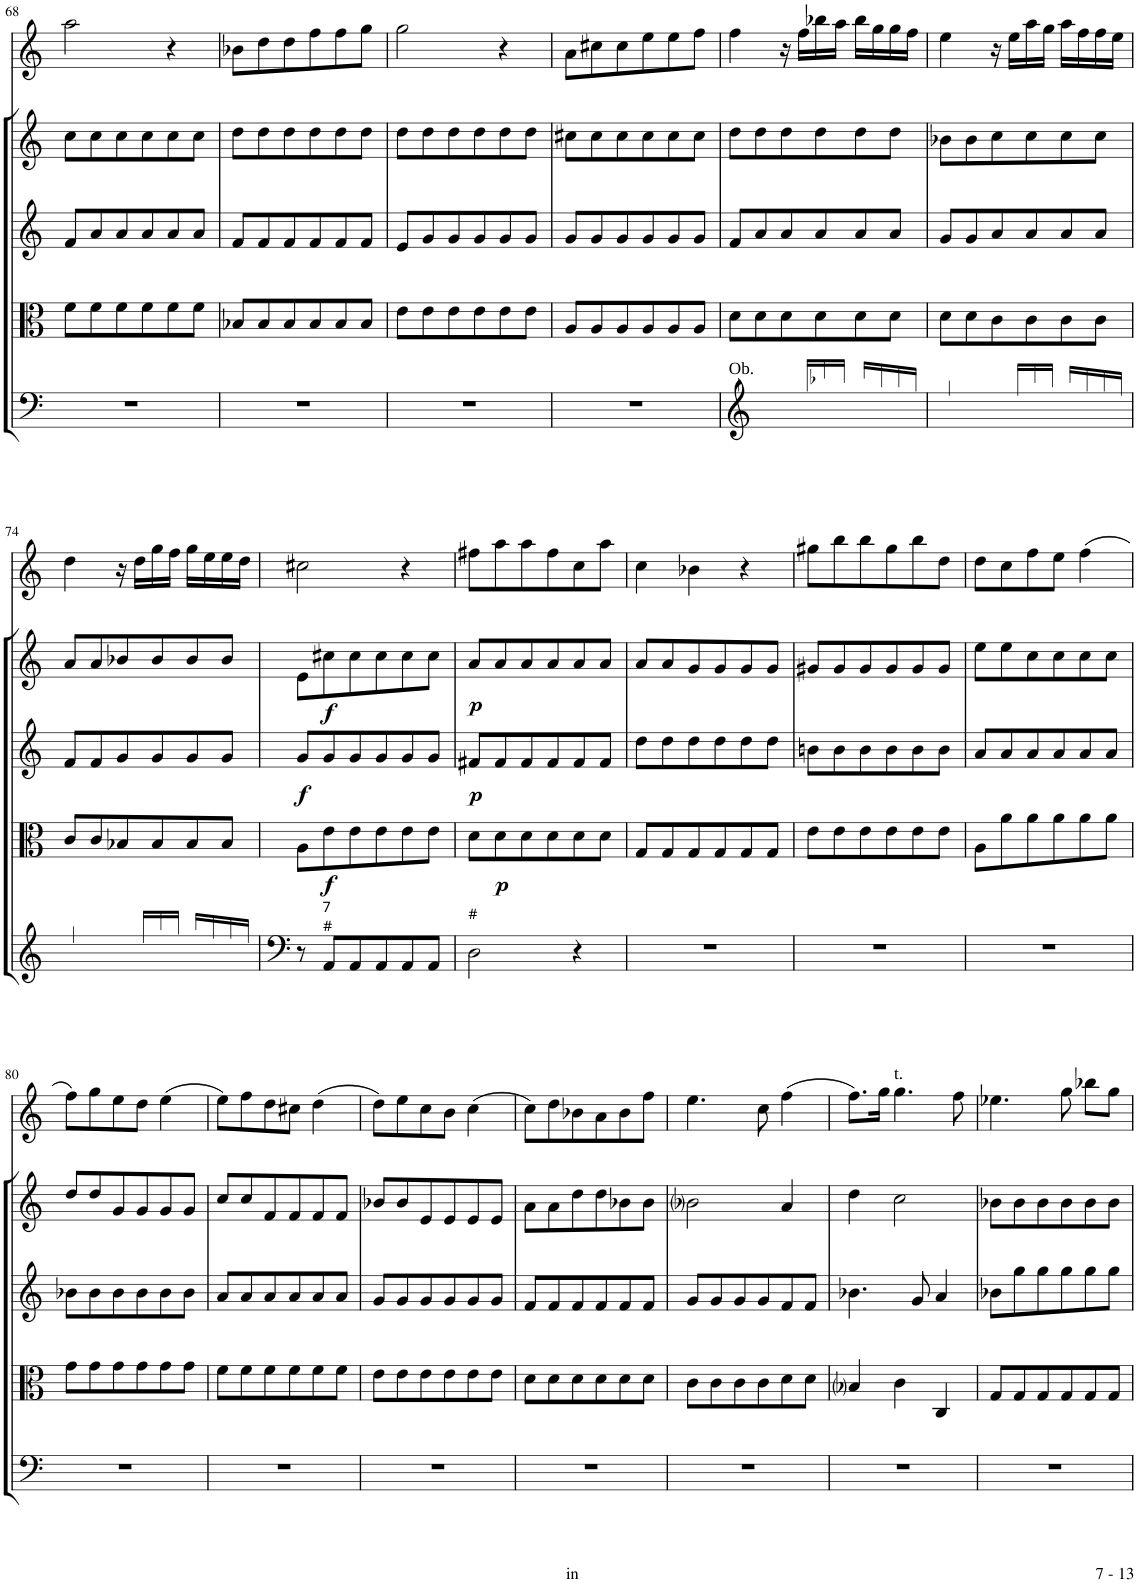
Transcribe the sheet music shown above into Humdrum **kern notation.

**kern	**kern	**dynam	**kern	**dynam	**kern	**dynam	**kern
*part5	*part4	*part4	*part3	*part3	*part2	*part2	*part1
*staff5	*staff4	*staff4	*staff3	*staff3	*staff2	*staff2	*staff1
*I"Organo  e Violoncello	*I"Alto Viola	*	*I"Violino Secondo	*	*I"Violino Primo	*	*I"Oboe
*I'Vc	*I'Vla	*	*I'Vln	*	*I'Vln	*	*I'Ob
!!LO:PB:g=z
*clefF4	*clefC3	*	*clefG2	*	*clefG2	*	*clefG2
*k[]	*k[]	*	*k[]	*	*k[]	*	*k[]
*M3/4	*M3/4	*	*M3/4	*	*M3/4	*	*M3/4
=68	=68	=68	=68	=68	=68	=68	=68
2.r	8f\L	.	8f/L	.	8cc\L	.	2aa\
.	8f\	.	8a/	.	8cc\	.	.
.	8f\	.	8a/	.	8cc\	.	.
.	8f\	.	8a/	.	8cc\	.	.
.	8f\	.	8a/	.	8cc\	.	4r
.	8f\J	.	8a/J	.	8cc\J	.	.
=69	=69	=69	=69	=69	=69	=69	=69
2.r	8B-X/L	.	8f/L	.	8dd\L	.	8b-X\L
.	8B-/	.	8f/	.	8dd\	.	8dd\
.	8B-/	.	8f/	.	8dd\	.	8dd\
.	8B-/	.	8f/	.	8dd\	.	8ff\
.	8B-/	.	8f/	.	8dd\	.	8ff\
.	8B-/J	.	8f/J	.	8dd\J	.	8gg\J
=70	=70	=70	=70	=70	=70	=70	=70
2.r	8e\L	.	8e/L	.	8dd\L	.	2gg\
.	8e\	.	8g/	.	8dd\	.	.
.	8e\	.	8g/	.	8dd\	.	.
.	8e\	.	8g/	.	8dd\	.	.
.	8e\	.	8g/	.	8dd\	.	4r
.	8e\J	.	8g/J	.	8dd\J	.	.
=71	=71	=71	=71	=71	=71	=71	=71
2.r	8A/L	.	8g/L	.	8cc#X\L	.	8a\L
.	8A/	.	8g/	.	8cc#\	.	8cc#X\
.	8A/	.	8g/	.	8cc#\	.	8cc#\
.	8A/	.	8g/	.	8cc#\	.	8ee\
.	8A/	.	8g/	.	8cc#\	.	8ee\
.	8A/J	.	8g/J	.	8cc#\J	.	8ff\J
=72	=72	=72	=72	=72	=72	=72	=72
!LO:TX:a:t=Ob.	!	!	!	!	!	!	!
4ff!/	8d\L	.	8f/L	.	8dd\L	.	4ff\
.	8d\	.	8a/	.	8dd\	.	.
16ryy	8d\	.	8a/	.	8dd\	.	16r
16ff!/LL	.	.	.	.	.	.	16ff\LL
16bb-X!/	8d\	.	8a/	.	8dd\	.	16bb-X\
16aa!/JJ	.	.	.	.	.	.	16aa\JJ
16bb-!/LL	8d\	.	8a/	.	8dd\	.	16bb-\LL
16gg!/	.	.	.	.	.	.	16gg\
16gg!/	8d\J	.	8a/J	.	8dd\J	.	16gg\
16ff!/JJ	.	.	.	.	.	.	16ff\JJ
=73	=73	=73	=73	=73	=73	=73	=73
4ee!/	8d\L	.	8g/L	.	8b-X\L	.	4ee\
.	8d\	.	8g/	.	8b-\	.	.
16ryy	8c\	.	8a/	.	8cc\	.	16r
16ee!/LL	.	.	.	.	.	.	16ee\LL
16aa!/	8c\	.	8a/	.	8cc\	.	16aa\
16gg!/JJ	.	.	.	.	.	.	16gg\JJ
16aa!/LL	8c\	.	8a/	.	8cc\	.	16aa\LL
16ff!/	.	.	.	.	.	.	16ff\
16ff!/	8c\J	.	8a/J	.	8cc\J	.	16ff\
16ee!/JJ	.	.	.	.	.	.	16ee\JJ
!!LO:LB:g=z
=74	=74	=74	=74	=74	=74	=74	=74
4dd!/	8c/L	.	8f/L	.	8a/L	.	4dd\
.	8c/	.	8f/	.	8a/	.	.
16ryy	8B-X/	.	8g/	.	8b-X/	.	16r
16dd!/LL	.	.	.	.	.	.	16dd\LL
16gg!/	8B-/	.	8g/	.	8b-/	.	16gg\
16ff!/JJ	.	.	.	.	.	.	16ff\JJ
16gg!/LL	8B-/	.	8g/	.	8b-/	.	16gg\LL
16ee!/	.	.	.	.	.	.	16ee\
16ee!/	8B-/J	.	8g/J	.	8b-/J	.	16ee\
16dd!/JJ	.	.	.	.	.	.	16dd\JJ
=75	=75	=75	=75	=75	=75	=75	=75
!	!	!	!	!LO:DY:b	!	!	!
8r	8A\L	.	8g/L	f	8e\L	.	2cc#X\
!LO:TX:a:t=7	!	!	!	!	!	!	!
!LO:TX:a:t=#	!	!	!	!	!	!	!
!	!	!LO:DY:b	!	!	!	!LO:DY:b	!
8AA/L	8e\	f	8g/	.	8cc#X\	f	.
8AA/	8e\	.	8g/	.	8cc#\	.	.
8AA/	8e\	.	8g/	.	8cc#\	.	.
8AA/	8e\	.	8g/	.	8cc#\	.	4r
8AA/J	8e\J	.	8g/J	.	8cc#\J	.	.
=76	=76	=76	=76	=76	=76	=76	=76
!LO:TX:a:t=#	!	!	!	!	!	!	!
!	!	!	!	!LO:DY:b	!	!LO:DY:b	!
2D\	8d\L	.	8f#X/L	p	8a/L	p	8ff#X\L
!	!	!LO:DY:b	!	!	!	!	!
.	8d\	p	8f#/	.	8a/	.	8aa\
.	8d\	.	8f#/	.	8a/	.	8aa\
.	8d\	.	8f#/	.	8a/	.	8ff#\
4r	8d\	.	8f#/	.	8a/	.	8cc\
.	8d\J	.	8f#/J	.	8a/J	.	8aa\J
=77	=77	=77	=77	=77	=77	=77	=77
2.r	8G/L	.	8dd\L	.	8a/L	.	4cc\
.	8G/	.	8dd\	.	8a/	.	.
.	8G/	.	8dd\	.	8g/	.	4b-X\
.	8G/	.	8dd\	.	8g/	.	.
.	8G/	.	8dd\	.	8g/	.	4r
.	8G/J	.	8dd\J	.	8g/J	.	.
=78	=78	=78	=78	=78	=78	=78	=78
2.r	8e\L	.	8bn\L	.	8g#X/L	.	8gg#X\L
.	8e\	.	8b\	.	8g#/	.	8bb\
.	8e\	.	8b\	.	8g#/	.	8bb\
.	8e\	.	8b\	.	8g#/	.	8gg#\
.	8e\	.	8b\	.	8g#/	.	8bb\
.	8e\J	.	8b\J	.	8g#/J	.	8dd\J
=79	=79	=79	=79	=79	=79	=79	=79
2.r	8A\L	.	8a/L	.	8ee\L	.	8dd\L
.	8a\	.	8a/	.	8ee\	.	8cc\
.	8a\	.	8a/	.	8cc\	.	8ff\
.	8a\	.	8a/	.	8cc\	.	8ee\J
.	8a\	.	8a/	.	8cc\	.	(4ff\
.	8a\J	.	8a/J	.	8cc\J	.	.
!!LO:LB:g=z
=80	=80	=80	=80	=80	=80	=80	=80
2.r	8g\L	.	8b-X\L	.	8dd/L	.	8ff\L)
.	8g\	.	8b-\	.	8dd/	.	8gg\
.	8g\	.	8b-\	.	8g/	.	8ee\
.	8g\	.	8b-\	.	8g/	.	8dd\J
.	8g\	.	8b-\	.	8g/	.	(4ee\
.	8g\J	.	8b-\J	.	8g/J	.	.
=81	=81	=81	=81	=81	=81	=81	=81
2.r	8f\L	.	8a/L	.	8cc/L	.	8ee\L)
.	8f\	.	8a/	.	8cc/	.	8ff\
.	8f\	.	8a/	.	8f/	.	8dd\
.	8f\	.	8a/	.	8f/	.	8cc#X\J
.	8f\	.	8a/	.	8f/	.	(4dd\
.	8f\J	.	8a/J	.	8f/J	.	.
=82	=82	=82	=82	=82	=82	=82	=82
2.r	8e\L	.	8g/L	.	8b-X/L	.	8dd\L)
.	8e\	.	8g/	.	8b-/	.	8ee\
.	8e\	.	8g/	.	8e/	.	8cc\
.	8e\	.	8g/	.	8e/	.	8b\J
.	8e\	.	8g/	.	8e/	.	(4cc\
.	8e\J	.	8g/J	.	8e/J	.	.
=83	=83	=83	=83	=83	=83	=83	=83
2.r	8d\L	.	8f/L	.	8a\L	.	8cc\L)
.	8d\	.	8f/	.	8a\	.	8dd\
.	8d\	.	8f/	.	8dd\	.	8b-X\
.	8d\	.	8f/	.	8dd\	.	8a\
.	8d\	.	8f/	.	8b-X\	.	8b-\
.	8d\J	.	8f/J	.	8b-\J	.	8ff\J
=84	=84	=84	=84	=84	=84	=84	=84
2.r	8c\L	.	8g/L	.	2b-i\	.	4.ee\
.	8c\	.	8g/	.	.	.	.
.	8c\	.	8g/	.	.	.	.
.	8c\	.	8g/	.	.	.	8cc\
.	8d\	.	8f/	.	4a/	.	(4ff\
.	8d\J	.	8f/J	.	.	.	.
=85	=85	=85	=85	=85	=85	=85	=85
2.r	4B-i/	.	4.b-X\	.	4dd\	.	8.ff\L)
.	.	.	.	.	.	.	16gg\Jk
!	!	!	!	!	!	!	!LO:TX:a:t=t.
.	4c\	.	.	.	2cc\	.	4.gg\
.	.	.	8g/	.	.	.	.
.	4C/	.	4a/	.	.	.	.
.	.	.	.	.	.	.	8ff\
=86	=86	=86	=86	=86	=86	=86	=86
2.r	8G/L	.	8b-X\L	.	8b-X\L	.	4.ee-X\
.	8G/	.	8gg\	.	8b-\	.	.
.	8G/	.	8gg\	.	8b-\	.	.
.	8G/	.	8gg\	.	8b-\	.	8gg\
.	8G/	.	8gg\	.	8b-\	.	8bb-X\L
.	8G/J	.	8gg\J	.	8b-\J	.	8gg\J
=	=	=	=	=	=	=	=
*-	*-	*-	*-	*-	*-	*-	*-
